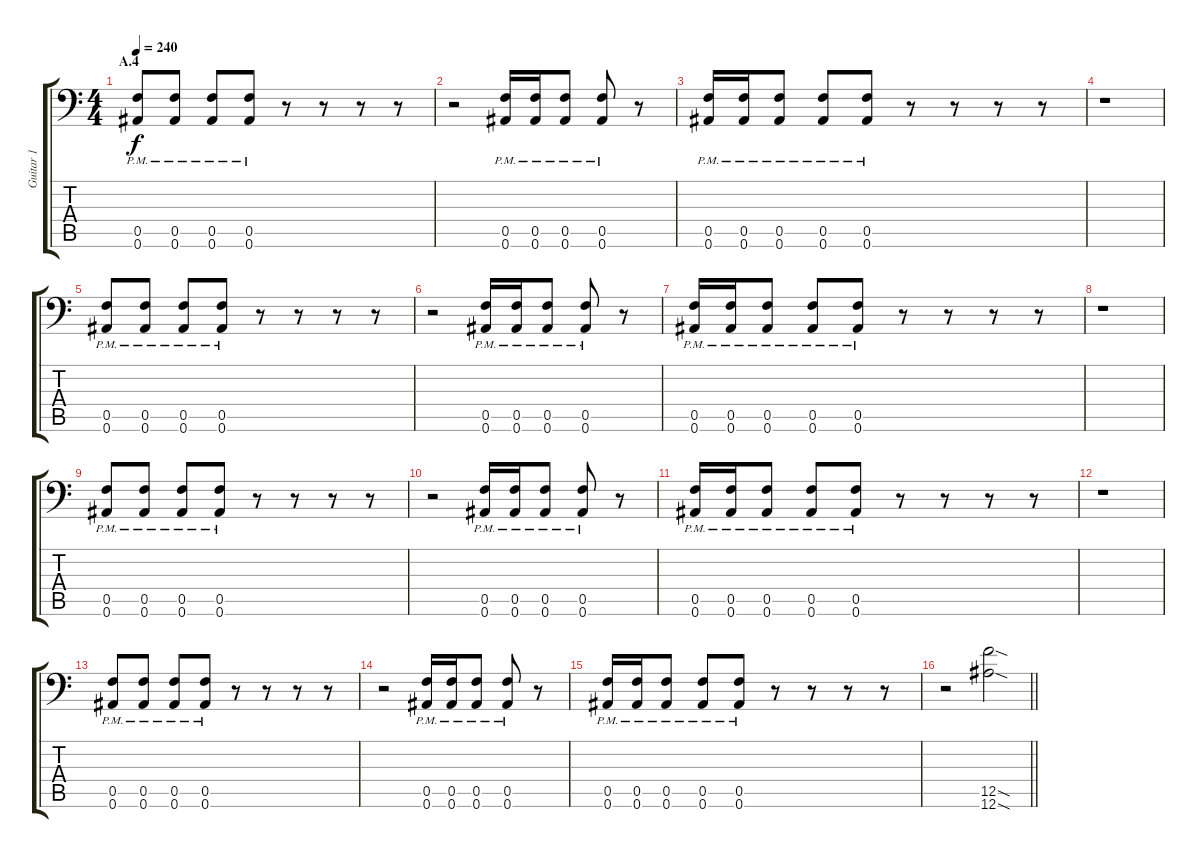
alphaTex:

\track ("Guitar 1" "Guitar 1") {instrument distortionguitar}
\staff {score tabs}
\tuning (C4 G3 Eb3 Bb2 F2 Bb1) {hide}
\ts (4 4)
\section ("" "A.4")
\tempo 240
\clef f4
\ks c
(0.5{pm} 0.6{pm}).8{dy f} (0.5{pm} 0.6{pm}).8 (0.5{pm} 0.6{pm}).8 (0.5{pm} 0.6{pm}).8 r.8 r.8 r.8 r.8 |
r.2 (0.5{pm} 0.6{pm}).16 (0.5{pm} 0.6{pm}).16 (0.5{pm} 0.6{pm}).8 (0.5{pm} 0.6{pm}).8 r.8 |
(0.5{pm} 0.6{pm}).16 (0.5{pm} 0.6{pm}).16 (0.5{pm} 0.6{pm}).8 (0.5{pm} 0.6{pm}).8 (0.5{pm} 0.6{pm}).8 r.8 r.8 r.8 r.8 |
r.1 |
(0.5{pm} 0.6{pm}).8 (0.5{pm} 0.6{pm}).8 (0.5{pm} 0.6{pm}).8 (0.5{pm} 0.6{pm}).8 r.8 r.8 r.8 r.8 |
r.2 (0.5{pm} 0.6{pm}).16 (0.5{pm} 0.6{pm}).16 (0.5{pm} 0.6{pm}).8 (0.5{pm} 0.6{pm}).8 r.8 |
(0.5{pm} 0.6{pm}).16 (0.5{pm} 0.6{pm}).16 (0.5{pm} 0.6{pm}).8 (0.5{pm} 0.6{pm}).8 (0.5{pm} 0.6{pm}).8 r.8 r.8 r.8 r.8 |
r.1 |
(0.5{pm} 0.6{pm}).8 (0.5{pm} 0.6{pm}).8 (0.5{pm} 0.6{pm}).8 (0.5{pm} 0.6{pm}).8 r.8 r.8 r.8 r.8 |
r.2 (0.5{pm} 0.6{pm}).16 (0.5{pm} 0.6{pm}).16 (0.5{pm} 0.6{pm}).8 (0.5{pm} 0.6{pm}).8 r.8 |
(0.5{pm} 0.6{pm}).16 (0.5{pm} 0.6{pm}).16 (0.5{pm} 0.6{pm}).8 (0.5{pm} 0.6{pm}).8 (0.5{pm} 0.6{pm}).8 r.8 r.8 r.8 r.8 |
r.1 |
(0.5{pm} 0.6{pm}).8 (0.5{pm} 0.6{pm}).8 (0.5{pm} 0.6{pm}).8 (0.5{pm} 0.6{pm}).8 r.8 r.8 r.8 r.8 |
r.2 (0.5{pm} 0.6{pm}).16 (0.5{pm} 0.6{pm}).16 (0.5{pm} 0.6{pm}).8 (0.5{pm} 0.6{pm}).8 r.8 |
(0.5{pm} 0.6{pm}).16 (0.5{pm} 0.6{pm}).16 (0.5{pm} 0.6{pm}).8 (0.5{pm} 0.6{pm}).8 (0.5{pm} 0.6{pm}).8 r.8 r.8 r.8 r.8 |
\barLineRight lightlight
r.2 (12.5{sod} 12.6{sod}).2
